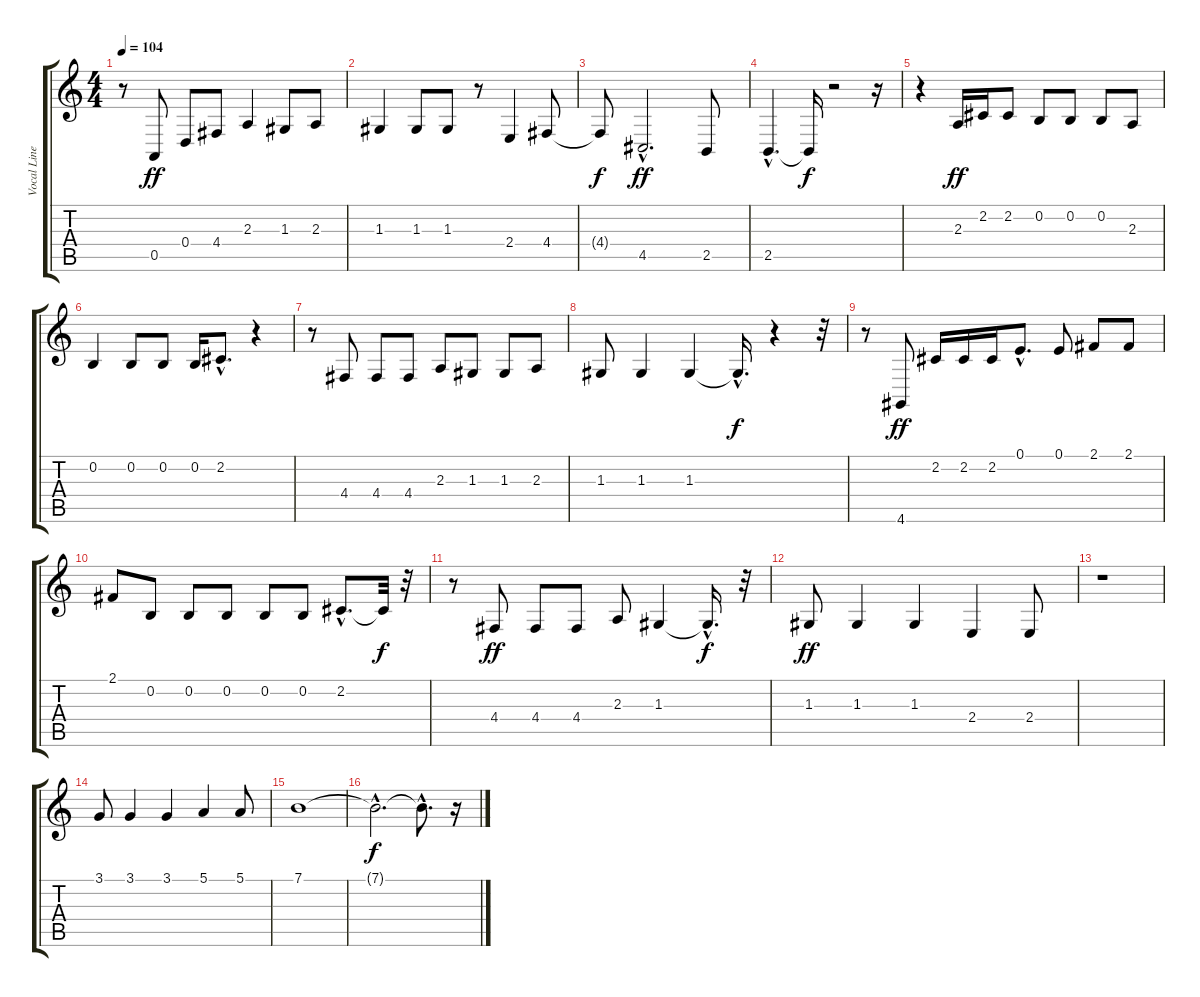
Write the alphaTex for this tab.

\track ("Vocal Line" "Vocal Line") {instrument lead8bassandlead}
\staff {score tabs}
\tuning (E4 B3 G3 D3 A2 E2) {hide}
\ts (4 4)
\tempo 104
\clef g2
\ks c
r.8{dy f} 0.5.8{dy ff} 0.4.8 4.4.8 2.3.4 1.3.8 2.3.8 |
1.3.4 1.3.8 1.3.8 r.8 2.4.4 4.4.8 |
4.4{t}.8{dy f} 4.5{hac}.2{d dy ff} 2.5.8 |
2.5{hac}.4{d} 2.5{t}.16{dy f} r.2 r.16 |
r.4 2.3.16{dy ff} 2.2.16 2.2.8 0.2.8 0.2.8 0.2.8 2.3.8 |
0.2.4 0.2.8 0.2.8 0.2.16 2.2{hac}.8{d} r.4 |
r.8 4.4.8 4.4.8 4.4.8 2.3.8 1.3.8 1.3.8 2.3.8 |
1.3.8 1.3.4 1.3.4 1.3{hac t}.16{d dy f} r.4 r.32 |
r.8 4.6.8{dy ff} 2.2.16 2.2.16 2.2.16 0.1{hac}.8{d} 0.1.8 2.1.8 2.1.8 |
2.1.8 0.2.8 0.2.8 0.2.8 0.2.8 0.2.8 2.2{hac}.8{d} 2.2{t}.32{dy f} r.32 |
r.8 4.4.8{dy ff} 4.4.8 4.4.8 2.3.8 1.3.4 1.3{hac t}.16{d dy f} r.32 |
1.3.8{dy ff} 1.3.4 1.3.4 2.4.4 2.4.8 |
r.1 |
3.1.8{instrument brasssection} 3.1.4 3.1.4 5.1.4 5.1.8 |
7.1.1 |
7.1{hac t}.2{d dy f} 7.1{hac t}.8{d} r.16
